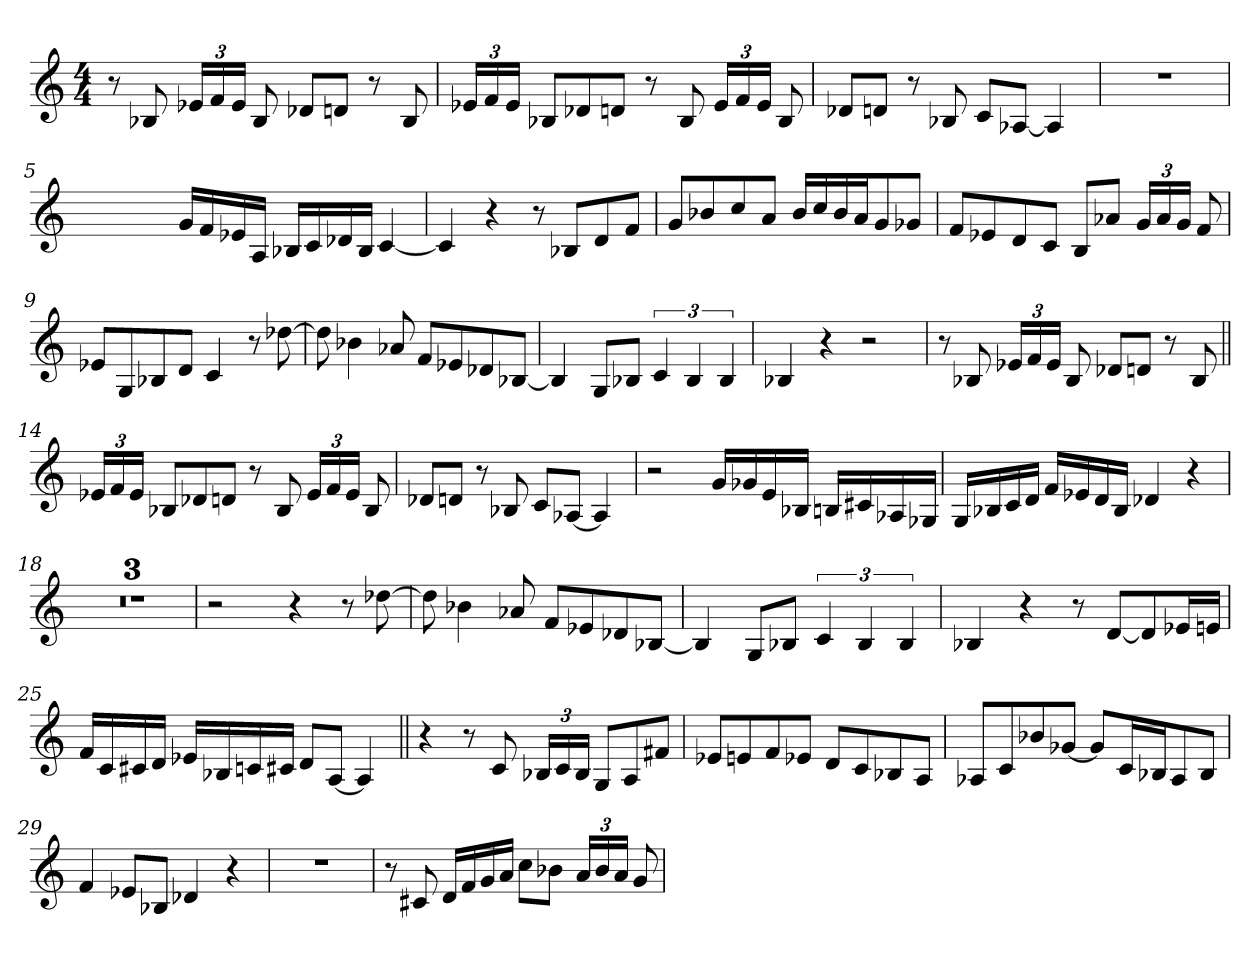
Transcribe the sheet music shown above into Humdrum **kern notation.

**kern
*part1
*staff1
*clefG2
*k[]
*M4/4
=1
8r
8B-X/
24e-X/LL
24f/
24e-/JJ
8B-/
8d-X/L
8dn/J
8r
8B-/
=2
24e-X/LL
24f/
24e-/JJ
8B-X/L
8d-X/
8dn/J
8r
8B-/
24e-/LL
24f/
24e-/JJ
8B-/
=3
8d-X/L
8dn/J
8r
8B-X/
8c/L
[8A-X/J
4A-/]
=4
1r
=5
16ryy
16cc\
16b-X\
16a-X\JJ
16g/LL
16f/
16e-X/
16A/JJ
16B-X/LL
16c/
16d-X/
16B-/JJ
[4c/
=6
4c/]
4r
8r
8B-X/L
8d/
8f/J
=7
8g/L
8b-X/
8cc/
8a/J
16b-/LL
16cc/
16b-/
16a/J
8g/
8g-X/J
=8
8f/L
8e-X/
8d/
8c/J
8B/L
8a-X/J
24g/LL
24a-/
24g/JJ
8f/
=9
8e-X/L
8G/
8B-X/
8d/J
4c/
8r
[8dd-X\
=10
8dd-\]
4b-X\
8a-X/
8f/L
8e-X/
8d-X/
[8B-X/J
=11
4B-/]
8G/L
8B-X/J
6c/
6B-/
6B-/
=12
4B-X/
4r
2r
=13
8r
8B-X/
24e-X/LL
24f/
24e-/JJ
8B-/
8d-X/L
8dn/J
8r
8B-/
=14||
24e-X/LL
24f/
24e-/JJ
8B-X/L
8d-X/
8dn/J
8r
8B-/
24e-/LL
24f/
24e-/JJ
8B-/
=15
8d-X/L
8dn/J
8r
8B-X/
8c/L
[8A-X/J
4A-/]
=16
2r
16g/LL
16g-X/
16e/
16B-X/JJ
16Bn/LL
16c#X/
16A-X/
16G-X/JJ
=17
16G/LL
16B-X/
16c/
16d/JJ
16f/LL
16e-X/
16d/
16B-/JJ
4d-X/
4r
=18
1r
=19
1r
=20
1r
=21
2r
4r
8r
[8dd-X\
=22
8dd-\]
4b-X\
8a-X/
8f/L
8e-X/
8d-X/
[8B-X/J
=23
4B-/]
8G/L
8B-X/J
6c/
6B-/
6B-/
=24
4B-X/
4r
8r
[8d/L
8d/]
16e-X/L
16en/JJ
=25
16f/LL
16c/
16c#X/
16d/JJ
16e-X/LL
16B-X/
16cn/
16c#X/JJ
8d/L
[8A/J
4A/]
=26||
4r
8r
8c/
24B-X/LL
24c/
24B-/JJ
8G/L
8A/
8f#X/J
=27
8e-X/L
8en/
8f/
8e-X/J
8d/L
8c/
8B-X/
8A/J
=28
8A-X/L
8c/
8b-X/
[8g-X/J
8g-/L]
16c/L
16B-X/J
8A-/
8B-/J
=29
4f/
8e-X/L
8B-X/J
4d-X/
4r
=30
1r
=31
8r
8c#X/
16d/LL
16f/
16g/
16a/JJ
8cc\L
8b-X\J
24a/LL
24b-/
24a/JJ
8g/
=
*-
